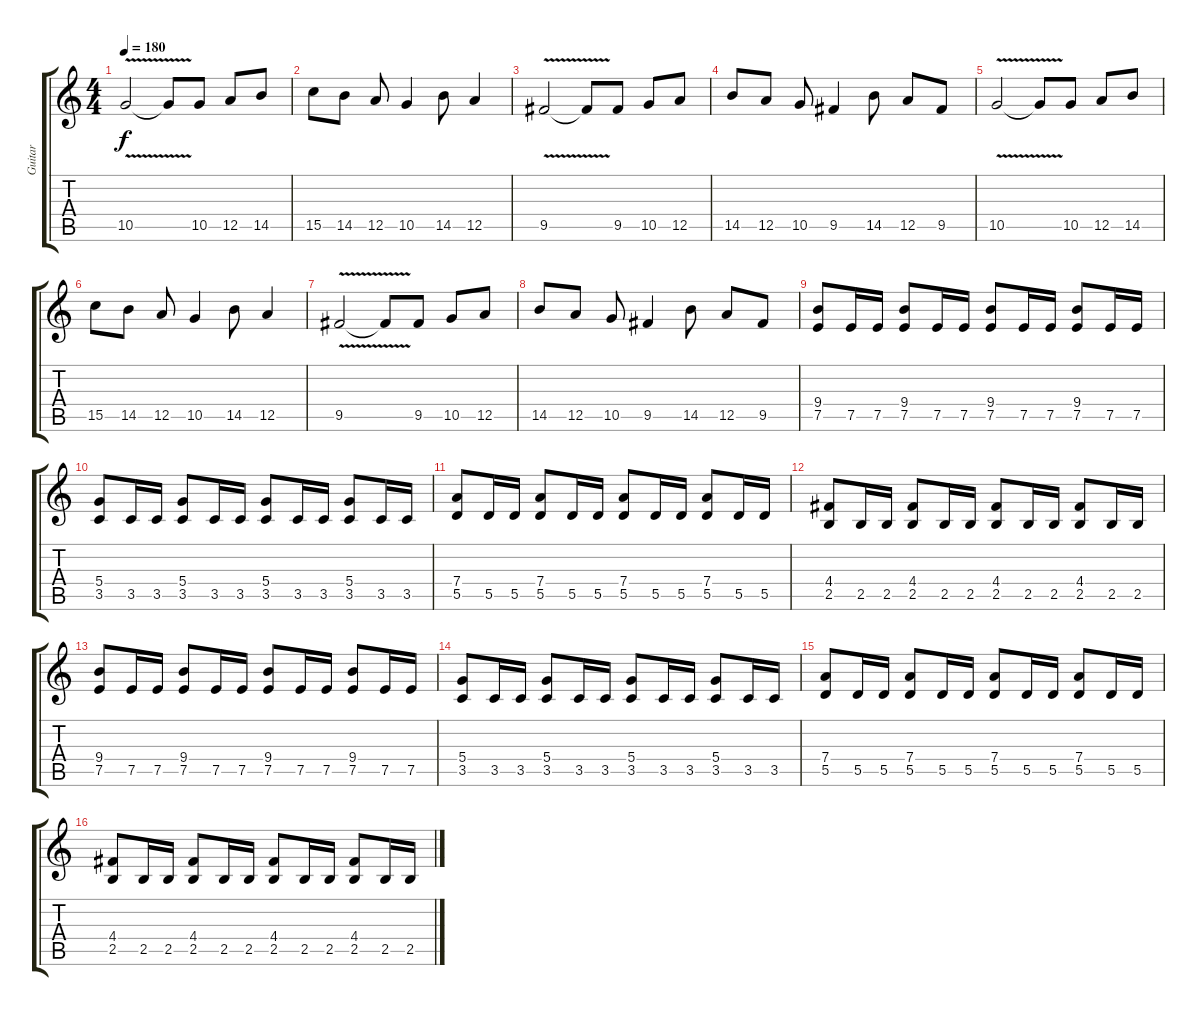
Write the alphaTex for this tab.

\track ("Guitar" "Guitar") {instrument distortionguitar}
\staff {score tabs}
\tuning (E4 B3 G3 D3 A2 E2) {hide}
\ts (4 4)
\tempo 180
\clef g2
\ks c
10.5{v}.2{dy f} 10.5{t}.8 10.5.8 12.5.8 14.5.8 |
15.5.8 14.5.8 12.5.8 10.5.4 14.5.8 12.5.4 |
9.5{v}.2 9.5{t}.8 9.5.8 10.5.8 12.5.8 |
14.5.8 12.5.8 10.5.8 9.5.4 14.5.8 12.5.8 9.5.8 |
10.5{v}.2 10.5{t}.8 10.5.8 12.5.8 14.5.8 |
15.5.8 14.5.8 12.5.8 10.5.4 14.5.8 12.5.4 |
9.5{v}.2 9.5{t}.8 9.5.8 10.5.8 12.5.8 |
14.5.8 12.5.8 10.5.8 9.5.4 14.5.8 12.5.8 9.5.8 |
(9.4 7.5).8 7.5.16 7.5.16 (9.4 7.5).8 7.5.16 7.5.16 (9.4 7.5).8 7.5.16 7.5.16 (9.4 7.5).8 7.5.16 7.5.16 |
(5.4 3.5).8 3.5.16 3.5.16 (5.4 3.5).8 3.5.16 3.5.16 (5.4 3.5).8 3.5.16 3.5.16 (5.4 3.5).8 3.5.16 3.5.16 |
(7.4 5.5).8 5.5.16 5.5.16 (7.4 5.5).8 5.5.16 5.5.16 (7.4 5.5).8 5.5.16 5.5.16 (7.4 5.5).8 5.5.16 5.5.16 |
(4.4 2.5).8 2.5.16 2.5.16 (4.4 2.5).8 2.5.16 2.5.16 (4.4 2.5).8 2.5.16 2.5.16 (4.4 2.5).8 2.5.16 2.5.16 |
(9.4 7.5).8 7.5.16 7.5.16 (9.4 7.5).8 7.5.16 7.5.16 (9.4 7.5).8 7.5.16 7.5.16 (9.4 7.5).8 7.5.16 7.5.16 |
(5.4 3.5).8 3.5.16 3.5.16 (5.4 3.5).8 3.5.16 3.5.16 (5.4 3.5).8 3.5.16 3.5.16 (5.4 3.5).8 3.5.16 3.5.16 |
(7.4 5.5).8 5.5.16 5.5.16 (7.4 5.5).8 5.5.16 5.5.16 (7.4 5.5).8 5.5.16 5.5.16 (7.4 5.5).8 5.5.16 5.5.16 |
(4.4 2.5).8 2.5.16 2.5.16 (4.4 2.5).8 2.5.16 2.5.16 (4.4 2.5).8 2.5.16 2.5.16 (4.4 2.5).8 2.5.16 2.5.16
